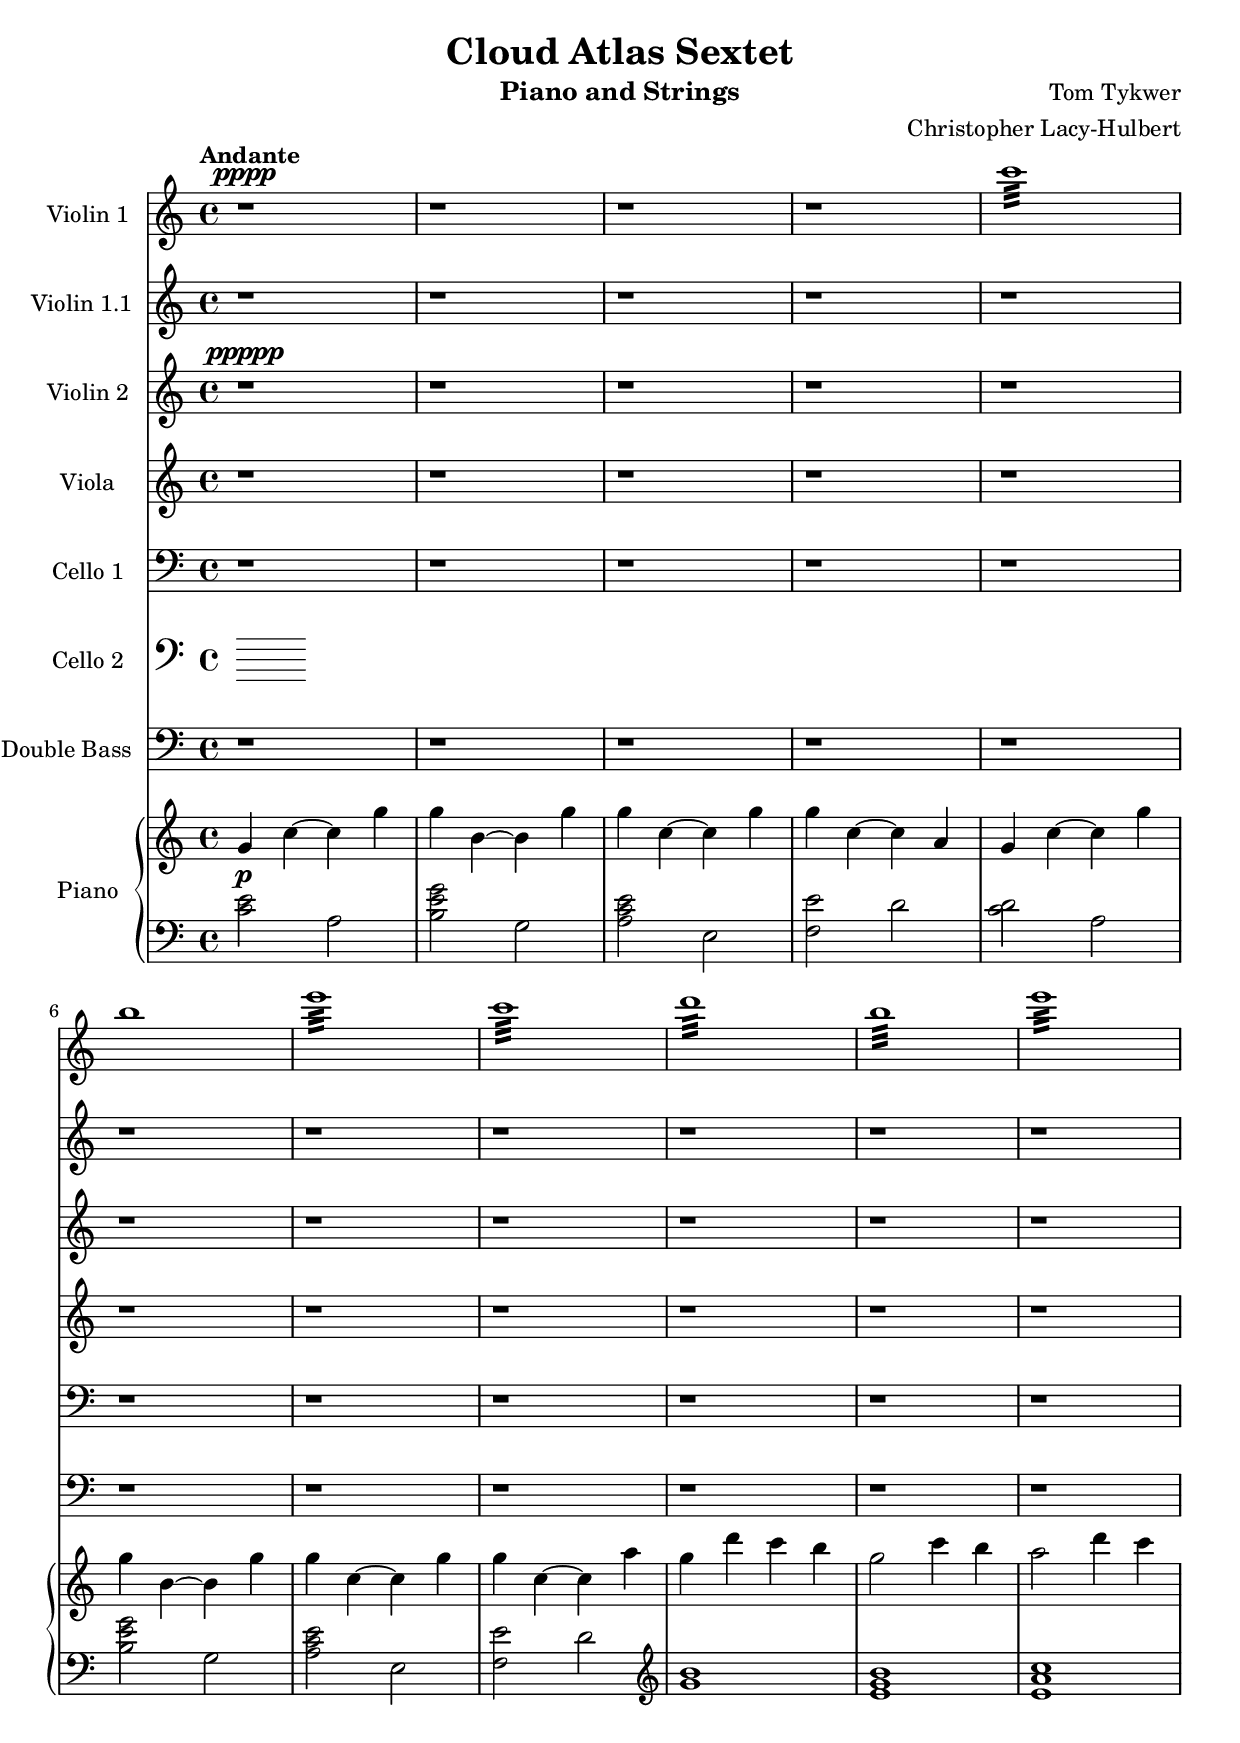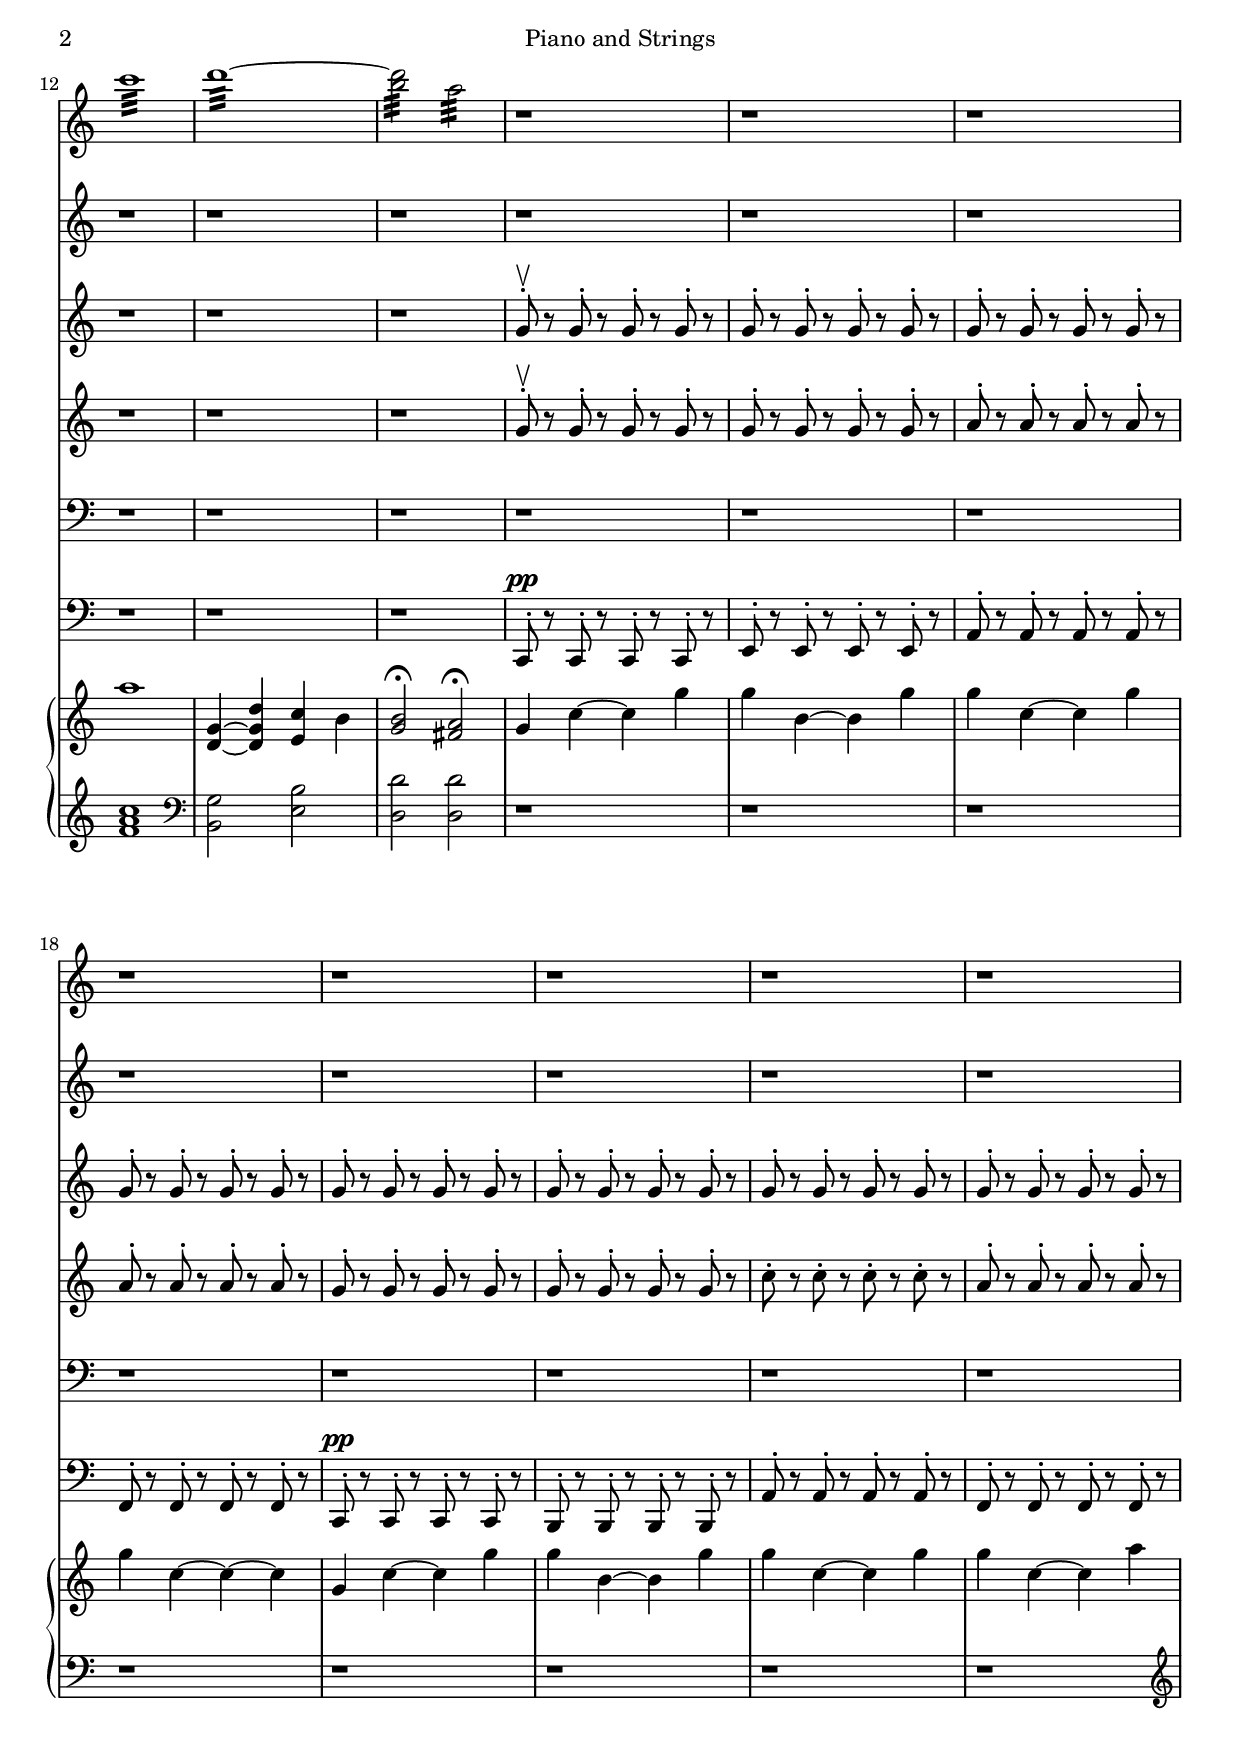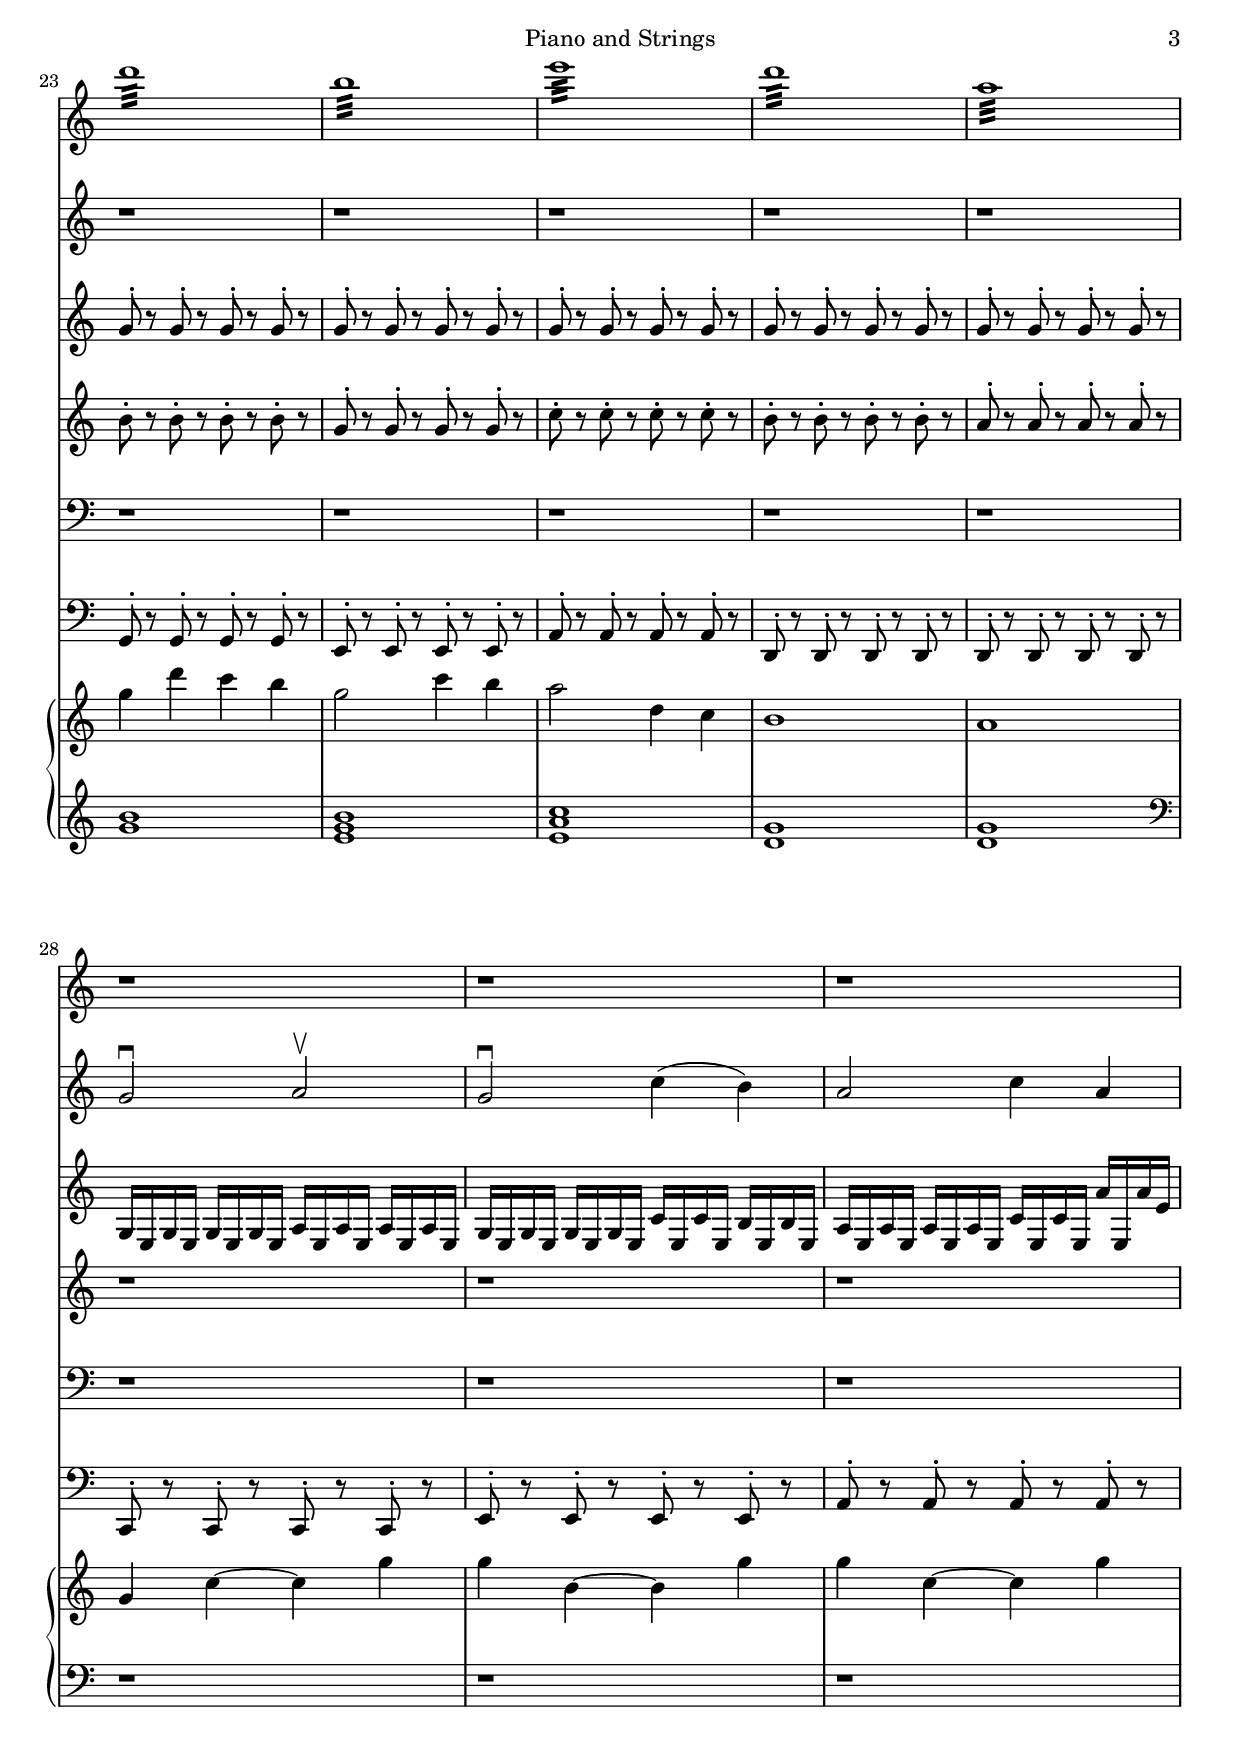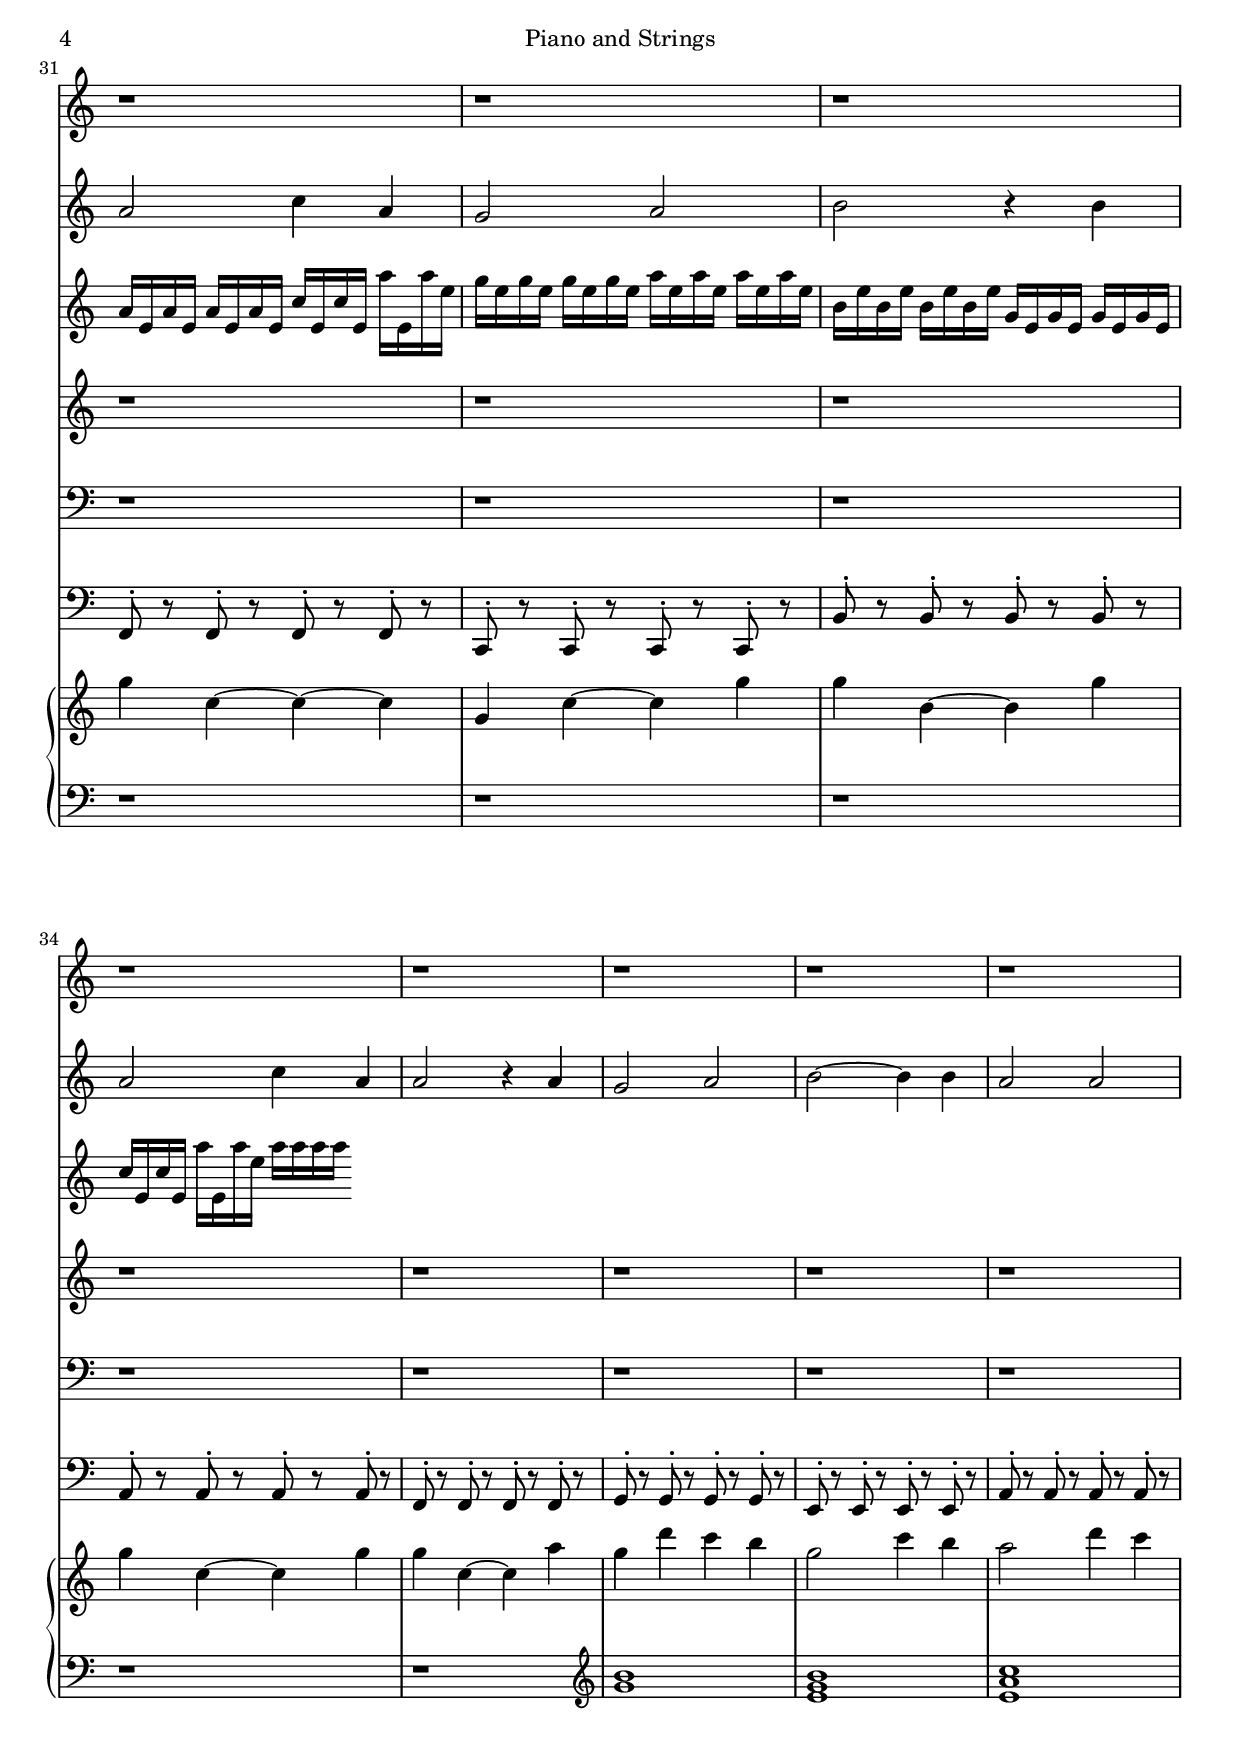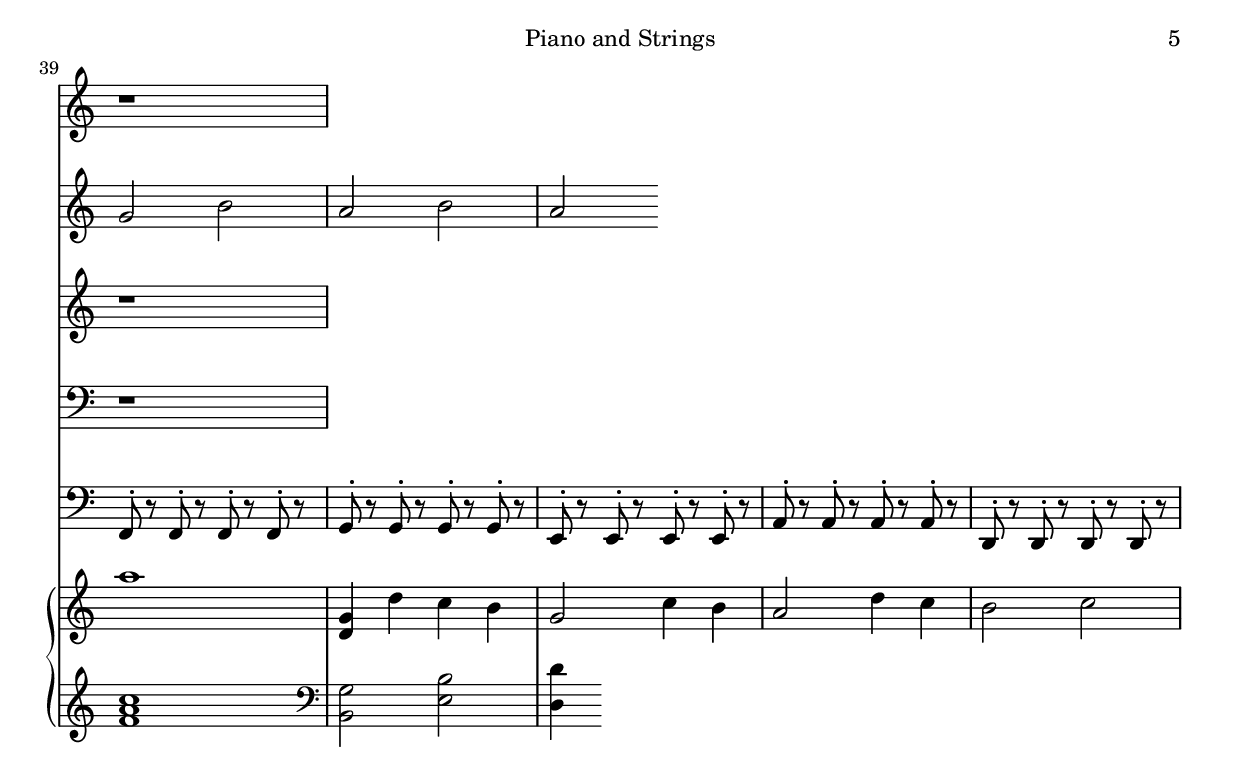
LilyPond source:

\version "2.12.3"
\include "english.ly"

\header {
  title = "Cloud Atlas Sextet"
  instrument = "Piano and Strings"
  composer = "Tom Tykwer"
  arranger = "Christopher Lacy-Hulbert"
  % Remove default LilyPond tagline
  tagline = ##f
}

\paper {
  #(set-paper-size "a4")
}

global = {
  \key c \major
  \time 4/4
  \tempo "Andante"
}

violin = \relative c'' {
  \global
  % Music follows here.
  r1^\pppp  r1 r1 r1  c'1:32 b e: c: d: b: e: c: d:~ << {d2:} {b2:} >> a:
  r1 r1 r1 r1 r1 r1 r1 r1  d:32 b: e: d: a:

  % oscilate
  r1 r r r r r r r r r r r
}

violinOneTwo = \relative c'' {
  \global
  % Music follows here.
r1 r r r r r r r r r r r r r r r r r r r r r r r r r r
%oscillate:  Legato first violin to be merged with violin for scorint
g2^\downbow a^\upbow g^\downbow c4^( b4) a2 c4 a4 a2 c4 a4 
g2 a2 b2 r4 b4 a2 c4 a4 a2 r4 a4
g2 a2 b2~b4 b a2 a g b a b a 
}

secondViolin = \relative c'' {
  \global
  % Music follows here.
  r1^\ppppp r1 r1 r1 r1 r1 r1 r1 r1 r1 r1 r1 r1 r1
  g8^\upbow^. r g8^. r  g8^.  r g8^. r g8^. r g8^. r  g8^.  r g8^. r g8^. r g8^. r  g8^.  r g8^. r g8^. r g8^. r  g8^.  r g8^. r
  g8^. r g8^. r  g8^.  r g8^. r g8^. r g8^. r  g8^.  r g8^. r g8^. r g8^. r  g8^.  r g8^. r g8^. r g8^. r  g8^.  r g8^. r
  g8^. r g8^. r  g8^.  r g8^. r g8^. r g8^. r  g8^.  r g8^. r g8^. r g8^. r  g8^.  r g8^. r g8^. r g8^. r  g8^.  r g8^. r
  g8^. r g8^. r  g8^.  r g8^. r

  %oscillate
  g,16 e g e g e g e      a e a e a e a e     g e g e g e g e      c' e, c' e, b' e, b' e,
 a e a e a e a e     c' e, c' e, a' e, a' e      a e a e a e a e   c' e, c' e, a' e, a' e     
 g e g e g e g e      a e a e a e a e     b e b e b e b e     g,16 e g e g e g e
 c' e, c' e, a' e, a' e      a a a a

}

viola = \relative c'' {
  \global
  % Music follows here.
  r1 r r r r r r r r r r r r r
  %chip
  g8^\upbow^. r  g8^. r g8^. r g8^. r    g8^. r g8^. r   g8^. r g8^. r       a8^. r a8^. r a8^. r a8^. r
  a8^. r a8^. r  a8^. r  a8^. r                 g8^. r g8^. r  g8^. r  g8^. r       g8^. r g8^. r  g8^. r  g8^. r
  c8^. r c8^. r  c8^. r  c8^. r                 a8^. r a8^. r  a8^. r  a8^. r

  b8^. r  b8^. r  b8^.  r  b8^. r     g8^. r g8^. r  g8^. r  g8^. r    c8^. r c8^. r  c8^. r  c8^. r
  b8^. r  b8^. r  b8^.  r  b8^. r     a8^. r a8^. r  a8^. r  a8^. r

  %  a  g   b    c   a
  %tremolo chip

  % oscilate
  r1 r1 r1 r1 r r r r r r r r
}

cello = \relative c {
  \global
  % Music follows here.
  r1 r1 r1 r1 r1 r1 r1 r1 r1 r1 r1 r1 r1 r1
  r1 r1 r1 r1 r1 r1 r1 r1 r1 r1 r1 r1 r1

  %oscillate
  r1 r1 r1 r1 r r r r r r r r
}

secondCello = \relative c {
  \global

}

contrabasso = \relative c {
  \global
  % Music follows here.
  r1 r1 r1 r1 r1 r1 r1 r1 r1 r1 r1 r1 r1 r1
  c,8^\pp^. r c8^. r c8^. r c8^. r     e8^. r e8^. r e8^. r e8^. r     a8^. r a8^. r a8^. r a8^. r      <f>8^. r <f>8^. r <f>8^. r <f>8^. r
  c8^\pp^. r c8^. r c8^. r c8^. r      b8^. r b8^. r b8^. r b8^. r     a'8^. r a8^. r a8^. r a8^. r      f8^. r f8^. r f8^. r f8^. r
  g8^. r g8^. r g8^. r g8^. r       e^. r e^. r e^. r e^. r      a^. r a^. r a^. r a^. r   d,^. r d^. r d^. r d^. r      d^. r d^. r d^. r d^. r

  %oscillate
  c^. r   c^. r   c^. r   c^. r  e^. r  e^. r  e^. r  e^. r   a^.r  a^.r  a^.r  a^.r   f^.r  f^.r  f^.r  f^.r   c^.r c^.r c^.r c^.r   b'^.r b^.r b^.r b^.r
  a^.r  a^.r  a^.r  a^.r  f^.r  f^.r  f^.r  f^.r   g^.r  g^.r  g^.r  g^.r  e^.r  e^.r  e^.r  e^.r  a^.r  a^.r  a^.r  a^.r  f^.r f^.r f^.r f^.r
  g^.r  g^.r  g^.r  g^.r  e^.r e^.r  e^.r  e^.r  a^.r  a^.r a^.r a^.r  d,^.r d^.r d^.r d^.r

  %flute
  % starts same as oscillate with:    c^. r   c^. r   c^. r   c^. r
}

right = \relative c'' {
  \global
  % Music follows here.
  g4 c4~c g' g b,~b g' g c,~c g' g c,~c a
  g c4~c g' g b,~b g' g c,~c g' g c,~c a'
  g d' c b g2 c4 b a2 d4 c  a1
  <d,, g>4~ <d g d'> <e c'> b'  <g b>2^\fermata <fs a>2^\fermata

  g4 c4~c g' g b,~b g' g c,~c g' g c,~c~c
  g c4~c g' g b,~b g' g c,~c g' g c,~c a'
  g d' c b g2 c4 b a2 d,4 c  b1 a1

  %oscillate
  g4 c4~c g' g b,~b g' g c,~c g' g c,~c~c
  g c4~c g' g b,~b g' g c,~c g' g c,~c a'
  g d' c b g2 c4 b a2 d4 c  a1
  <d,, g>4 d' c b  g2 c4 b a2 d4 c b2 c

}

left = \relative c' {
  \global
  % Music follows here.
  <c e>2^\p a2 <b e g>2 g2 <a c e> e <f e'> d'
  <c d>2 a2 <b e g>2 g2 <a c e> e <f e'> d'
  \clef treble \stemUp <g b>1 <e g b> <e a c> <f a c>
  \clef bass \stemDown <b,, g'>2 <e b'> <d d'>2 <d d'>

  r1 r1 r1 r1 r1 r1 r1 r1
  \clef treble \stemUp <g' b>1 <e g b> <e a c> <d g> <d g>
  \clef bass \stemDown

  %oscillate
  r1 r1 r1 r1 r1 r1 r1 r1
  \clef treble \stemUp <g b>1 <e g b> <e a c> <f a c>
  \clef bass \stemDown <b,, g'>2 <e b'> <d d'>4

}

violinPart = \new Staff \with {
  instrumentName = "Violin 1"
  midiInstrument = "violin"
} \violin

% this part should merge into first violin
% this is created to allow different midi instruments for tremolo and legato violins
violinOneTwoPart = \new Staff \with {
  instrumentName = "Violin 1.1"
  midiInstrument = "violin one two"
} \violinOneTwo

secondViolinPart = \new Staff \with {
  instrumentName = "Violin 2"
  midiInstrument = "violin"
} \secondViolin

violaPart = \new Staff \with {
  instrumentName = "Viola"
  midiInstrument = "viola"
} \viola

celloPart = \new Staff \with {
  instrumentName = "Cello 1"
  midiInstrument = "cello"
} { \clef bass  \cello}

secondCelloPart = \new Staff \with {
  instrumentName = "Cello 2"
  midiInstrument = "cello"
} { \clef bass  \secondCello}

contrabassoPart = \new Staff \with {
  instrumentName = "Double Bass"
  midiInstrument = "contrabass"
} {\clef bass \contrabasso}

pianoPart = \new PianoStaff \with {
  instrumentName = "Piano"
} <<
  \new Staff = "right" \with {
    midiInstrument = "acoustic grand"
  } \right
  \new Staff = "left" \with {
    midiInstrument = "acoustic grand"
  } { \clef bass \left }
>>

\score {
  <<
    \violinPart
    \violinOneTwoPart
    \secondViolinPart
    \violaPart
    \celloPart
    \secondCelloPart
    \contrabassoPart
    \pianoPart
  >>
  \layout { }
  \midi {
    \context {
      \Score
      tempoWholesPerMinute = #(ly:make-moment 55 4)
    }
  }
}
